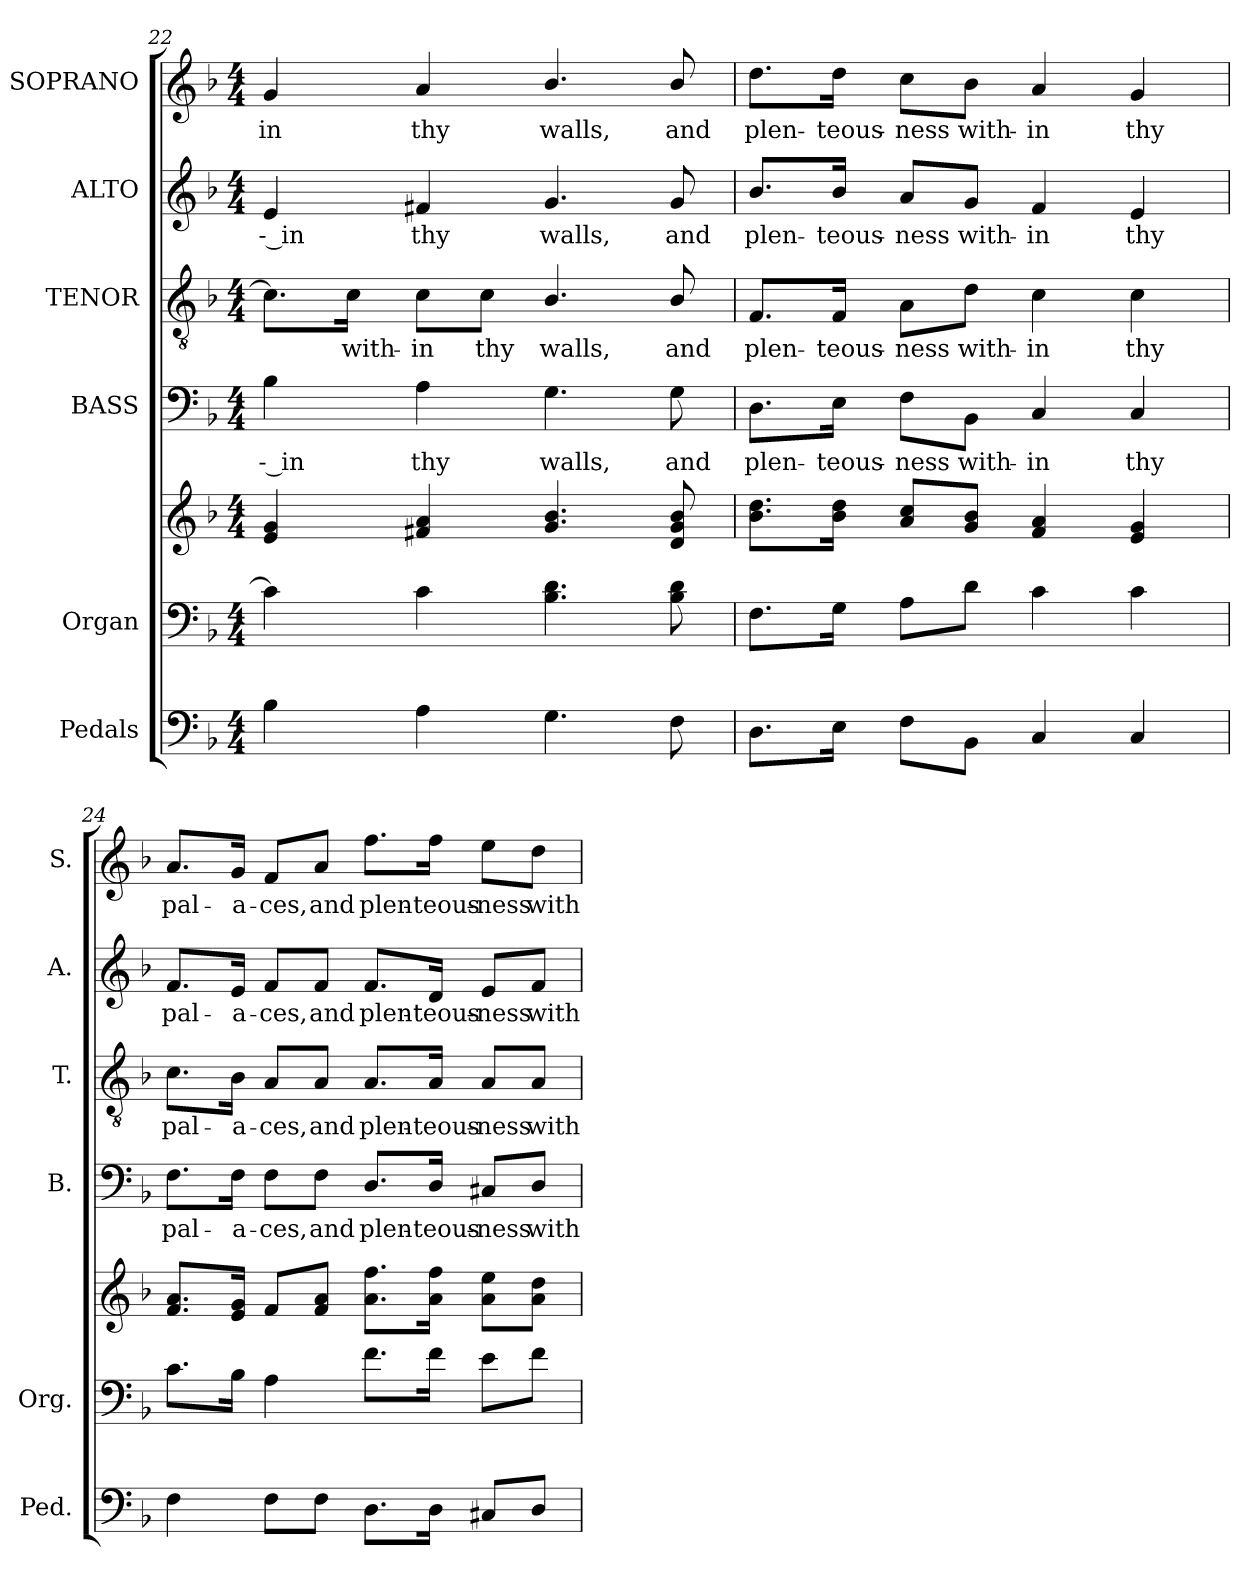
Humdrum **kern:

**kern	**kern	**kern	**kern	**text	**kern	**text	**kern	**text	**kern	**text
*part6	*part5	*part5	*part4	*part4	*part3	*part3	*part2	*part2	*part1	*part1
*staff7	*staff6	*staff5	*staff4	*staff4	*staff3	*staff3	*staff2	*staff2	*staff1	*staff1
*I"Pedals	*I"Organ	*	*I"BASS	*	*I"TENOR	*	*I"ALTO	*	*I"SOPRANO	*
*I'Ped.	*I'Org.	*	*I'B.	*	*I'T.	*	*I'A.	*	*I'S.	*
!!LO:PB:g=z
*clefF4	*clefF4	*clefG2	*clefF4	*	*clefGv2	*	*clefG2	*	*clefG2	*
*	*	*	*	*	*ITrd7c12	*	*	*	*	*
*k[b-]	*k[b-]	*k[b-]	*k[b-]	*	*k[b-]	*	*k[b-]	*	*k[b-]	*
*F:	*F:	*F:	*F:	*	*F:	*	*F:	*	*F:	*
*M4/4	*M4/4	*M4/4	*M4/4	*	*M4/4	*	*M4/4	*	*M4/4	*
=22	=22	=22	=22	=22	=22	=22	=22	=22	=22	=22
!	!	!	!	!LO:LY:b:color=#000000	!	!	!	!	!	!
!	!	!	!	!	!	!	!	!LO:LY:b:color=#000000	!	!
!	!	!	!	!	!	!	!	!	!	!LO:LY:b:color=#000000
4B-i\	4ci\]	4ei/ 4gi	4B-i\	-- in	8.Ci\L]	.	4ei/	-- in	4gi/	-in
!	!	!	!	!	!	!LO:LY:b:color=#000000	!	!	!	!
.	.	.	.	.	16Ci\Jk	with-	.	.	.	.
!	!	!	!	!LO:LY:b:color=#000000	!	!	!	!	!	!
!	!	!	!	!	!	!LO:LY:b:color=#000000	!	!	!	!
!	!	!	!	!	!	!	!	!LO:LY:b:color=#000000	!	!
!	!	!	!	!	!	!	!	!	!	!LO:LY:b:color=#000000
4Ai\	4ci\	4f#Xi/ 4ai	4Ai\	thy	8Ci\L	-in	4f#Xi/	thy	4ai/	thy
!	!	!	!	!	!	!LO:LY:b:color=#000000	!	!	!	!
.	.	.	.	.	8Ci\J	thy	.	.	.	.
!	!	!	!	!LO:LY:b:color=#000000	!	!	!	!	!	!
!	!	!	!	!	!	!LO:LY:b:color=#000000	!	!	!	!
!	!	!	!	!	!	!	!	!LO:LY:b:color=#000000	!	!
!	!	!	!	!	!	!	!	!	!	!LO:LY:b:color=#000000
4.Gi\	4.B-i\ 4.di	4.gi/ 4.b-i	4.Gi\	walls,	4.BB-i/	walls,	4.gi/	walls,	4.b-i/	walls,
!	!	!	!	!LO:LY:b:color=#000000	!	!	!	!	!	!
!	!	!	!	!	!	!LO:LY:b:color=#000000	!	!	!	!
!	!	!	!	!	!	!	!	!LO:LY:b:color=#000000	!	!
!	!	!	!	!	!	!	!	!	!	!LO:LY:b:color=#000000
8Fi\	8B-i\ 8di	8di/ 8gi 8b-i	8Gi\	and	8BB-i/	and	8gi/	and	8b-i/	and
=23	=23	=23	=23	=23	=23	=23	=23	=23	=23	=23
!	!	!	!	!LO:LY:b:color=#000000	!	!	!	!	!	!
!	!	!	!	!	!	!LO:LY:b:color=#000000	!	!	!	!
!	!	!	!	!	!	!	!	!LO:LY:b:color=#000000	!	!
!	!	!	!	!	!	!	!	!	!	!LO:LY:b:color=#000000
8.Di\L	8.Fi\L	8.b-i\ 8.ddiL	8.Di\L	plen-	8.FFi/L	plen-	8.b-i/L	plen-	8.ddi\L	plen-
!	!	!	!	!LO:LY:b:color=#000000	!	!	!	!	!	!
!	!	!	!	!	!	!LO:LY:b:color=#000000	!	!	!	!
!	!	!	!	!	!	!	!	!LO:LY:b:color=#000000	!	!
!	!	!	!	!	!	!	!	!	!	!LO:LY:b:color=#000000
16Ei\Jk	16Gi\Jk	16b-i\ 16ddiJk	16Ei\Jk	-teous-	16FFi/Jk	-teous-	16b-i/Jk	-teous-	16ddi\Jk	-teous-
!	!	!	!	!LO:LY:b:color=#000000	!	!	!	!	!	!
!	!	!	!	!	!	!LO:LY:b:color=#000000	!	!	!	!
!	!	!	!	!	!	!	!	!LO:LY:b:color=#000000	!	!
!	!	!	!	!	!	!	!	!	!	!LO:LY:b:color=#000000
8Fi\L	8Ai\L	8ai/ 8cciL	8Fi\L	-ness	8AAi\L	-ness	8ai/L	-ness	8cci\L	-ness
!	!	!	!	!LO:LY:b:color=#000000	!	!	!	!	!	!
!	!	!	!	!	!	!LO:LY:b:color=#000000	!	!	!	!
!	!	!	!	!	!	!	!	!LO:LY:b:color=#000000	!	!
!	!	!	!	!	!	!	!	!	!	!LO:LY:b:color=#000000
8BB-i\J	8di\J	8gi/ 8b-iJ	8BB-i\J	with-	8Di\J	with-	8gi/J	with-	8b-i\J	with-
!	!	!	!	!LO:LY:b:color=#000000	!	!	!	!	!	!
!	!	!	!	!	!	!LO:LY:b:color=#000000	!	!	!	!
!	!	!	!	!	!	!	!	!LO:LY:b:color=#000000	!	!
!	!	!	!	!	!	!	!	!	!	!LO:LY:b:color=#000000
4Ci/	4ci\	4fi/ 4ai	4Ci/	-in	4Ci\	-in	4fi/	-in	4ai/	-in
!	!	!	!	!LO:LY:b:color=#000000	!	!	!	!	!	!
!	!	!	!	!	!	!LO:LY:b:color=#000000	!	!	!	!
!	!	!	!	!	!	!	!	!LO:LY:b:color=#000000	!	!
!	!	!	!	!	!	!	!	!	!	!LO:LY:b:color=#000000
4Ci/	4ci\	4ei/ 4gi	4Ci/	thy	4Ci\	thy	4ei/	thy	4gi/	thy
!!LO:LB:g=z
=24	=24	=24	=24	=24	=24	=24	=24	=24	=24	=24
!	!	!	!	!LO:LY:b:color=#000000	!	!	!	!	!	!
!	!	!	!	!	!	!LO:LY:b:color=#000000	!	!	!	!
!	!	!	!	!	!	!	!	!LO:LY:b:color=#000000	!	!
!	!	!	!	!	!	!	!	!	!	!LO:LY:b:color=#000000
4Fi\	8.ci\L	8.fi/ 8.aiL	8.Fi\L	pal-	8.Ci\L	pal-	8.fi/L	pal-	8.ai/L	pal-
!	!	!	!	!LO:LY:b:color=#000000	!	!	!	!	!	!
!	!	!	!	!	!	!LO:LY:b:color=#000000	!	!	!	!
!	!	!	!	!	!	!	!	!LO:LY:b:color=#000000	!	!
!	!	!	!	!	!	!	!	!	!	!LO:LY:b:color=#000000
.	16B-i\Jk	16ei/ 16giJk	16Fi\Jk	-a-	16BB-i\Jk	-a-	16ei/Jk	-a-	16gi/Jk	-a-
!	!	!	!	!LO:LY:b:color=#000000	!	!	!	!	!	!
!	!	!	!	!	!	!LO:LY:b:color=#000000	!	!	!	!
!	!	!	!	!	!	!	!	!LO:LY:b:color=#000000	!	!
!	!	!	!	!	!	!	!	!	!	!LO:LY:b:color=#000000
8Fi\L	4Ai\	8fi/L	8Fi\L	-ces,	8AAi/L	-ces,	8fi/L	-ces,	8fi/L	-ces,
!	!	!	!	!LO:LY:b:color=#000000	!	!	!	!	!	!
!	!	!	!	!	!	!LO:LY:b:color=#000000	!	!	!	!
!	!	!	!	!	!	!	!	!LO:LY:b:color=#000000	!	!
!	!	!	!	!	!	!	!	!	!	!LO:LY:b:color=#000000
8Fi\J	.	8fi/ 8aiJ	8Fi\J	and	8AAi/J	and	8fi/J	and	8ai/J	and
!	!	!	!	!LO:LY:b:color=#000000	!	!	!	!	!	!
!	!	!	!	!	!	!LO:LY:b:color=#000000	!	!	!	!
!	!	!	!	!	!	!	!	!LO:LY:b:color=#000000	!	!
!	!	!	!	!	!	!	!	!	!	!LO:LY:b:color=#000000
8.Di\L	8.fi\L	8.ai\ 8.ffiL	8.Di/L	plen-	8.AAi/L	plen-	8.fi/L	plen-	8.ffi\L	plen-
!	!	!	!	!LO:LY:b:color=#000000	!	!	!	!	!	!
!	!	!	!	!	!	!LO:LY:b:color=#000000	!	!	!	!
!	!	!	!	!	!	!	!	!LO:LY:b:color=#000000	!	!
!	!	!	!	!	!	!	!	!	!	!LO:LY:b:color=#000000
16Di\Jk	16fi\Jk	16ai\ 16ffiJk	16Di/Jk	-teous-	16AAi/Jk	-teous-	16di/Jk	-teous-	16ffi\Jk	-teous-
!	!	!	!	!LO:LY:b:color=#000000	!	!	!	!	!	!
!	!	!	!	!	!	!LO:LY:b:color=#000000	!	!	!	!
!	!	!	!	!	!	!	!	!LO:LY:b:color=#000000	!	!
!	!	!	!	!	!	!	!	!	!	!LO:LY:b:color=#000000
8C#Xi/L	8ei\L	8ai\ 8eeiL	8C#Xi/L	-ness	8AAi/L	-ness	8ei/L	-ness	8eei\L	-ness
!	!	!	!	!LO:LY:b:color=#000000	!	!	!	!	!	!
!	!	!	!	!	!	!LO:LY:b:color=#000000	!	!	!	!
!	!	!	!	!	!	!	!	!LO:LY:b:color=#000000	!	!
!	!	!	!	!	!	!	!	!	!	!LO:LY:b:color=#000000
8Di/J	8fi\J	8ai\ 8ddiJ	8Di/J	with-	8AAi/J	with-	8fi/J	with-	8ddi\J	with-
=	=	=	=	=	=	=	=	=	=	=
*-	*-	*-	*-	*-	*-	*-	*-	*-	*-	*-
